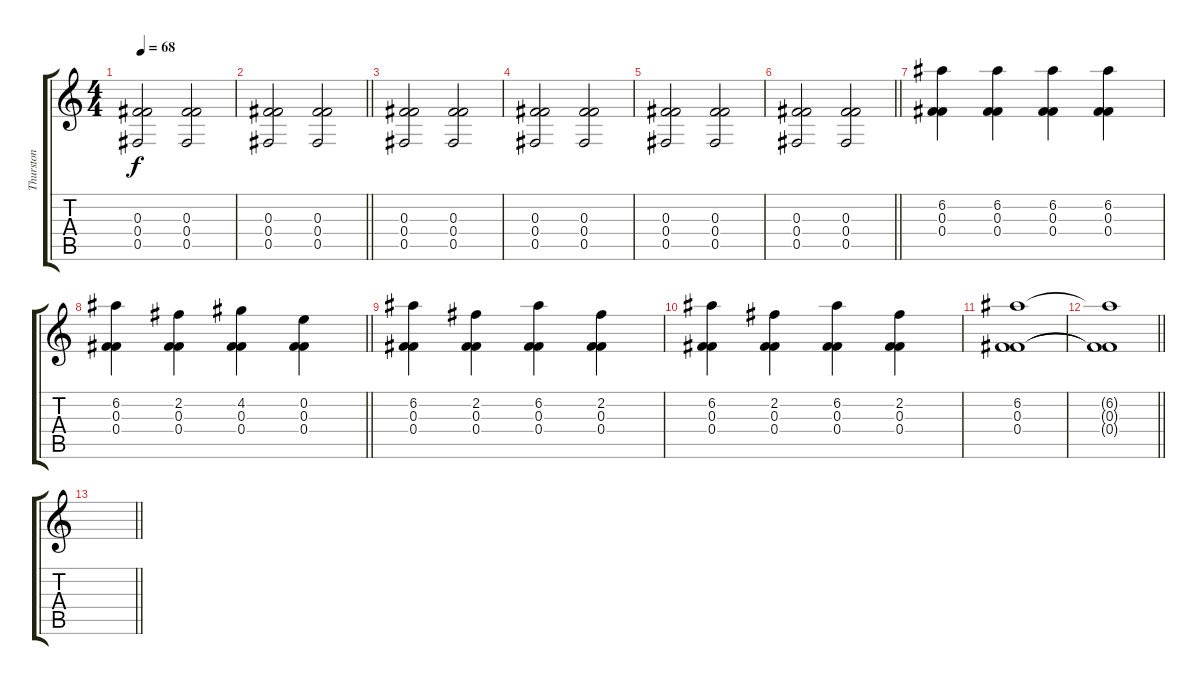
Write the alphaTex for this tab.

\track ("Thurston" "Thurston") {instrument electricguitarmuted}
\staff {score tabs}
\tuning (B3 E4 Gb3 Gb3 Gb2 Gb2) {hide}
\ts (4 4)
\tempo 68
\clef g2
\ks c
(0.3 0.4 0.5).2{dy f} (0.3 0.4 0.5).2 |
\barLineRight lightlight
(0.3 0.4 0.5).2 (0.3 0.4 0.5).2 |
(0.3 0.4 0.5).2 (0.3 0.4 0.5).2 |
(0.3 0.4 0.5).2 (0.3 0.4 0.5).2 |
(0.3 0.4 0.5).2 (0.3 0.4 0.5).2 |
\barLineRight lightlight
(0.3 0.4 0.5).2 (0.3 0.4 0.5).2 |
(6.2 0.3 0.4).4{instrument electricguitarmuted} (6.2 0.3 0.4).4 (6.2 0.3 0.4).4 (6.2 0.3 0.4).4 |
\barLineRight lightlight
(6.2 0.3 0.4).4 (2.2 0.3 0.4).4 (4.2 0.3 0.4).4 (0.2 0.3 0.4).4 |
(6.2 0.3 0.4).4 (2.2 0.3 0.4).4 (6.2 0.3 0.4).4 (2.2 0.3 0.4).4 |
(6.2 0.3 0.4).4 (2.2 0.3 0.4).4 (6.2 0.3 0.4).4 (2.2 0.3 0.4).4 |
(6.2 0.3 0.4).1 |
\barLineRight lightlight
(6.2{t} 0.3{t} 0.4{t}).1 |
\barLineRight lightlight
